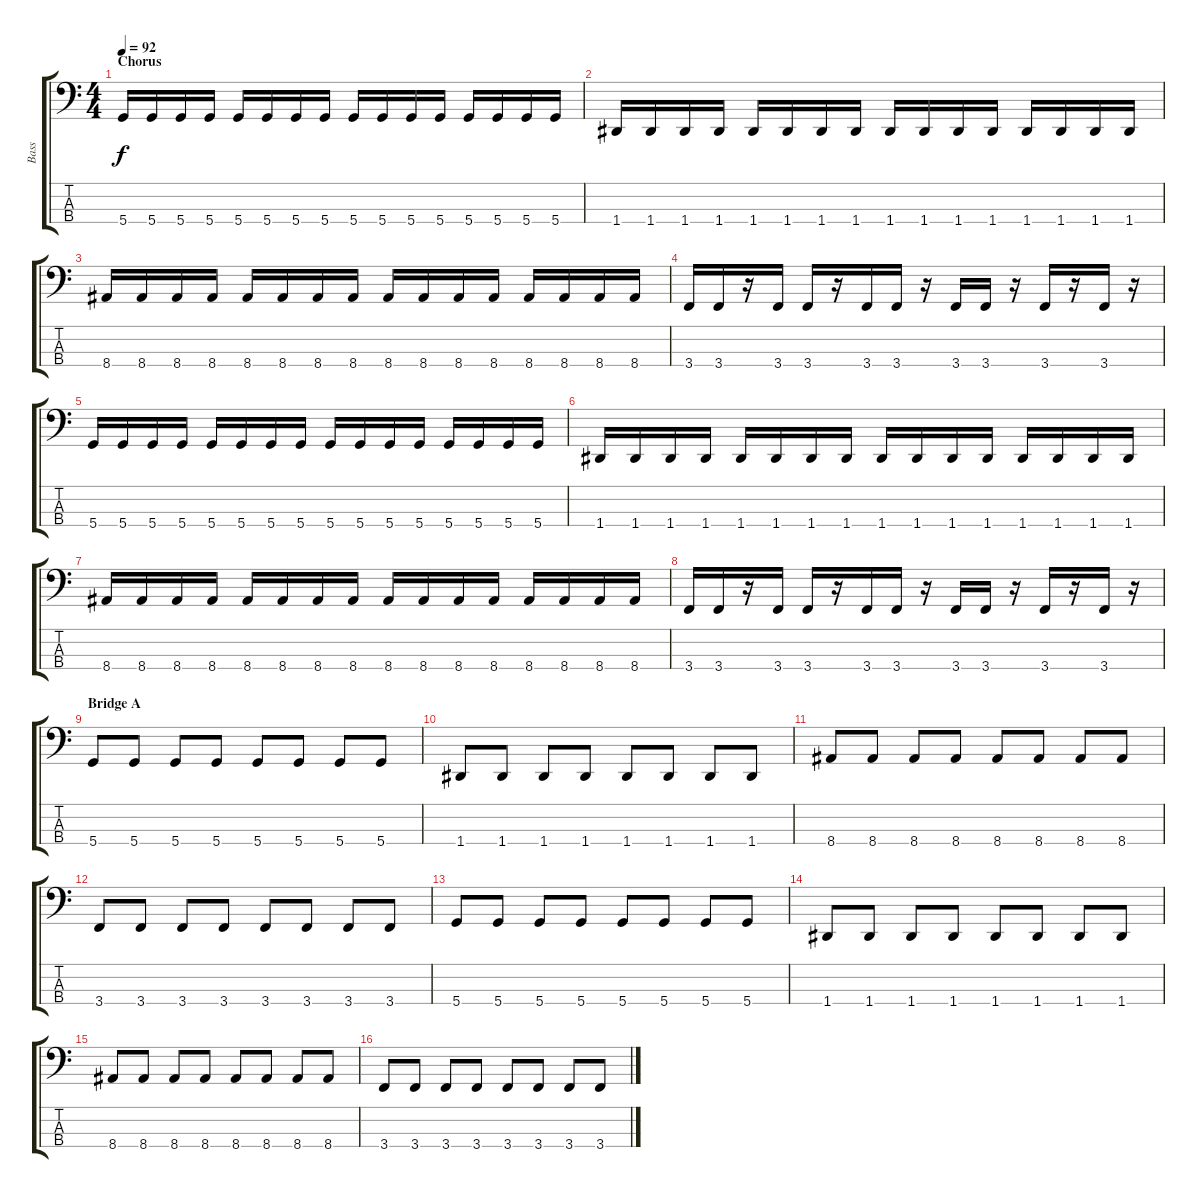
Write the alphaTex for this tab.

\track ("Bass" "Bass") {instrument electricbassfinger}
\staff {score tabs}
\tuning (G2 D2 A1 D1) {hide}
\ts (4 4)
\section ("" "Chorus")
\tempo 92
\clef f4
\ks c
5.4.16{dy f} 5.4.16 5.4.16 5.4.16 5.4.16 5.4.16 5.4.16 5.4.16 5.4.16 5.4.16 5.4.16 5.4.16 5.4.16 5.4.16 5.4.16 5.4.16 |
1.4.16 1.4.16 1.4.16 1.4.16 1.4.16 1.4.16 1.4.16 1.4.16 1.4.16 1.4.16 1.4.16 1.4.16 1.4.16 1.4.16 1.4.16 1.4.16 |
8.4.16 8.4.16 8.4.16 8.4.16 8.4.16 8.4.16 8.4.16 8.4.16 8.4.16 8.4.16 8.4.16 8.4.16 8.4.16 8.4.16 8.4.16 8.4.16 |
3.4.16 3.4.16 r.16 3.4.16 3.4.16 r.16 3.4.16 3.4.16 r.16 3.4.16 3.4.16 r.16 3.4.16 r.16 3.4.16 r.16 |
5.4.16 5.4.16 5.4.16 5.4.16 5.4.16 5.4.16 5.4.16 5.4.16 5.4.16 5.4.16 5.4.16 5.4.16 5.4.16 5.4.16 5.4.16 5.4.16 |
1.4.16 1.4.16 1.4.16 1.4.16 1.4.16 1.4.16 1.4.16 1.4.16 1.4.16 1.4.16 1.4.16 1.4.16 1.4.16 1.4.16 1.4.16 1.4.16 |
8.4.16 8.4.16 8.4.16 8.4.16 8.4.16 8.4.16 8.4.16 8.4.16 8.4.16 8.4.16 8.4.16 8.4.16 8.4.16 8.4.16 8.4.16 8.4.16 |
3.4.16 3.4.16 r.16 3.4.16 3.4.16 r.16 3.4.16 3.4.16 r.16 3.4.16 3.4.16 r.16 3.4.16 r.16 3.4.16 r.16 |
\section ("" "Bridge A")
5.4.8 5.4.8 5.4.8 5.4.8 5.4.8 5.4.8 5.4.8 5.4.8 |
1.4.8 1.4.8 1.4.8 1.4.8 1.4.8 1.4.8 1.4.8 1.4.8 |
8.4.8 8.4.8 8.4.8 8.4.8 8.4.8 8.4.8 8.4.8 8.4.8 |
3.4.8 3.4.8 3.4.8 3.4.8 3.4.8 3.4.8 3.4.8 3.4.8 |
5.4.8 5.4.8 5.4.8 5.4.8 5.4.8 5.4.8 5.4.8 5.4.8 |
1.4.8 1.4.8 1.4.8 1.4.8 1.4.8 1.4.8 1.4.8 1.4.8 |
8.4.8 8.4.8 8.4.8 8.4.8 8.4.8 8.4.8 8.4.8 8.4.8 |
3.4.8 3.4.8 3.4.8 3.4.8 3.4.8 3.4.8 3.4.8 3.4.8
